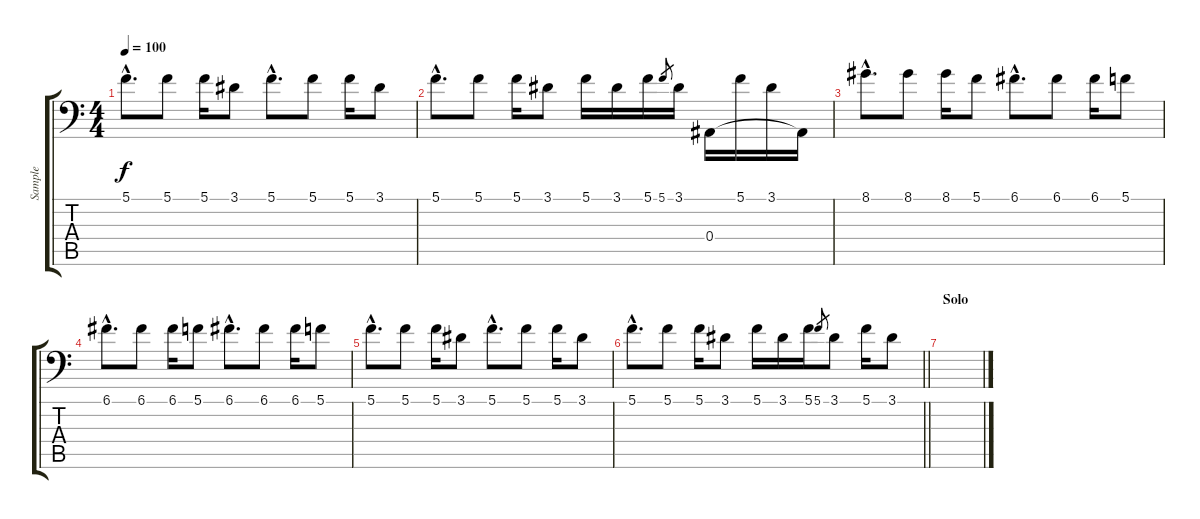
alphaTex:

\track ("Sample" "Sample") {instrument stringensemble1}
\staff {score tabs}
\tuning (C4 G3 Eb3 Bb2 F2 Bb1) {hide}
\ts (4 4)
\tempo 100
\clef f4
\ks c
5.1{hac}.8{d dy f} 5.1.8 5.1.16 3.1.8 5.1{hac}.8{d} 5.1.8 5.1.16 3.1.8 |
5.1{hac}.8{d} 5.1.8 5.1.16 3.1.8 5.1.16 3.1.16 5.1.16 5.1.8{gr} 3.1.16 0.4.16 5.1.16 3.1.16 0.4{t}.16 |
8.1{hac}.8{d volume 14} 8.1.8 8.1.16 5.1.8 6.1{hac}.8{d} 6.1.8 6.1.16 5.1.8 |
6.1{hac}.8{d} 6.1.8 6.1.16 5.1.8 6.1{hac}.8{d} 6.1.8 6.1.16 5.1.8 |
5.1{hac}.8{d} 5.1.8 5.1.16 3.1.8 5.1{hac}.8{d} 5.1.8 5.1.16 3.1.8 |
\barLineRight lightlight
5.1{hac}.8{d} 5.1.8 5.1.16 3.1.8 5.1.16 3.1.16 5.1.16 5.1.8{gr} 3.1.8 5.1.16 3.1.8 |
\section ("" "Solo")
